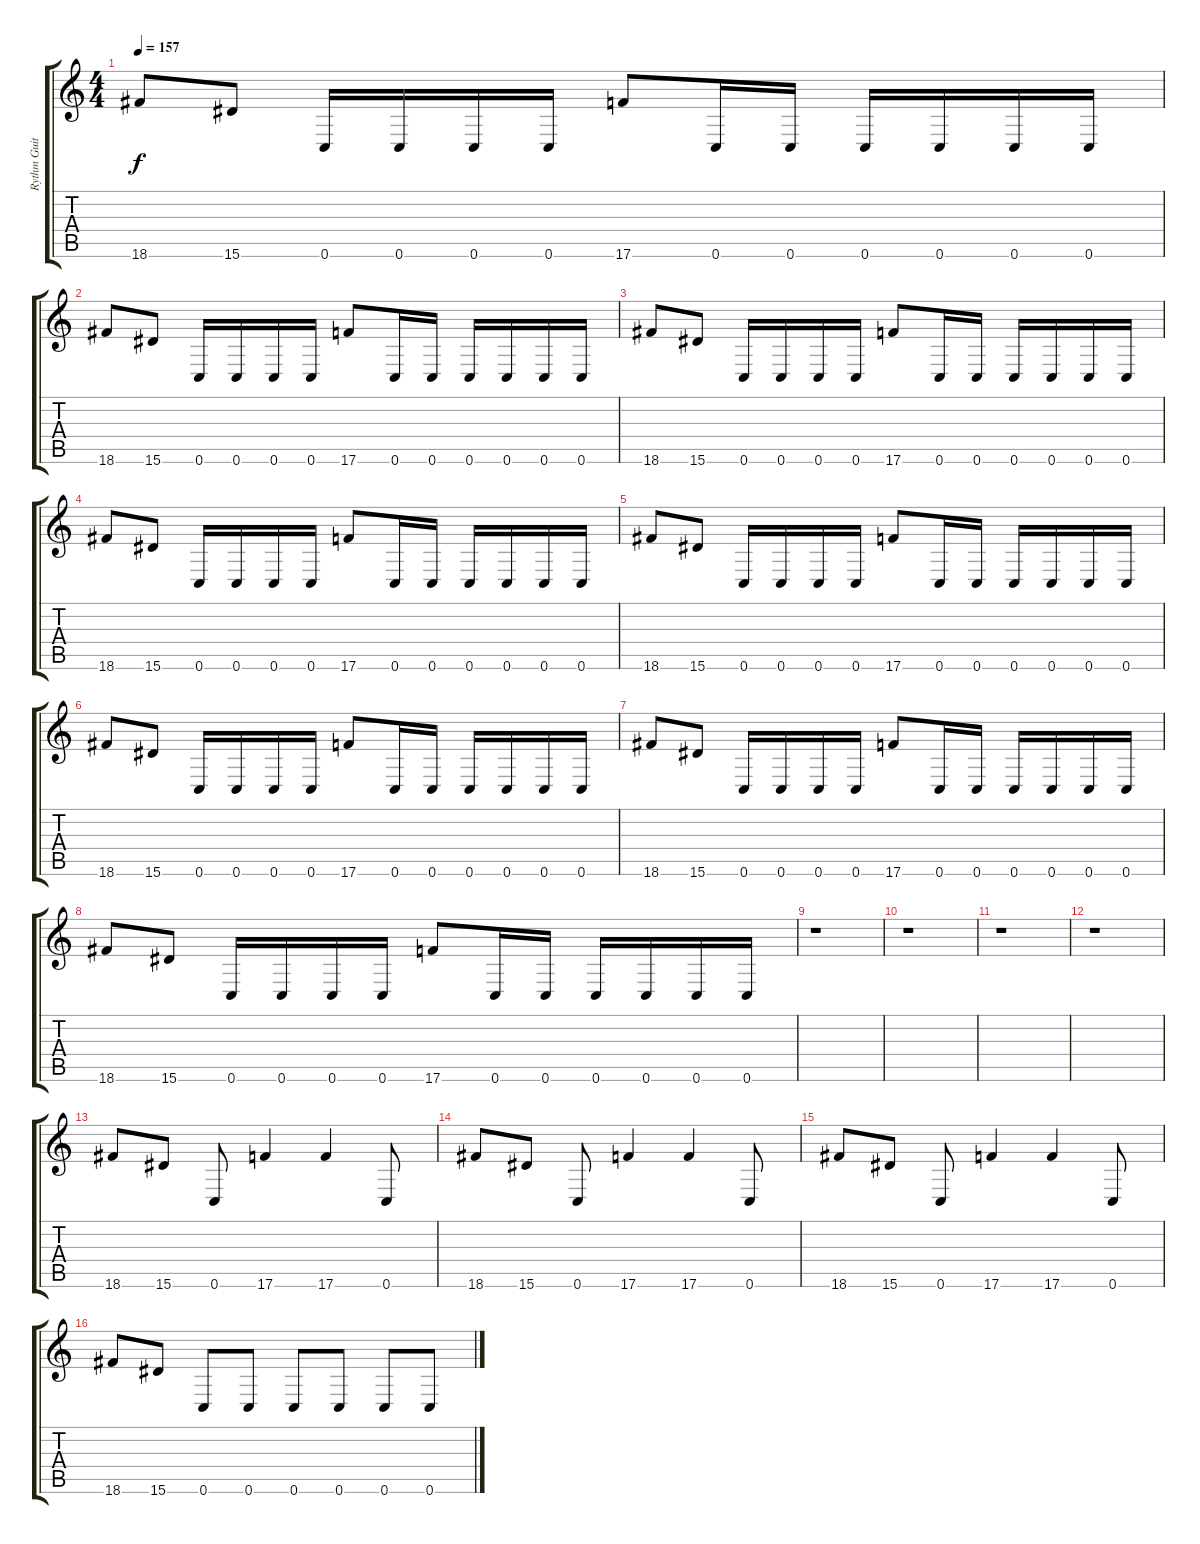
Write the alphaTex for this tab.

\track ("Rythm Guitar" "Rythm Guit") {instrument distortionguitar}
\staff {score tabs}
\tuning (D4 A3 F3 C3 G2 C2) {hide}
\ts (4 4)
\tempo 157
\clef g2
\ks c
18.6.8{dy f} 15.6.8 0.6.16 0.6.16 0.6.16 0.6.16 17.6.8 0.6.16 0.6.16 0.6.16 0.6.16 0.6.16 0.6.16 |
18.6.8 15.6.8 0.6.16 0.6.16 0.6.16 0.6.16 17.6.8 0.6.16 0.6.16 0.6.16 0.6.16 0.6.16 0.6.16 |
18.6.8 15.6.8 0.6.16 0.6.16 0.6.16 0.6.16 17.6.8 0.6.16 0.6.16 0.6.16 0.6.16 0.6.16 0.6.16 |
18.6.8 15.6.8 0.6.16 0.6.16 0.6.16 0.6.16 17.6.8 0.6.16 0.6.16 0.6.16 0.6.16 0.6.16 0.6.16 |
18.6.8 15.6.8 0.6.16 0.6.16 0.6.16 0.6.16 17.6.8 0.6.16 0.6.16 0.6.16 0.6.16 0.6.16 0.6.16 |
18.6.8 15.6.8 0.6.16 0.6.16 0.6.16 0.6.16 17.6.8 0.6.16 0.6.16 0.6.16 0.6.16 0.6.16 0.6.16 |
18.6.8 15.6.8 0.6.16 0.6.16 0.6.16 0.6.16 17.6.8 0.6.16 0.6.16 0.6.16 0.6.16 0.6.16 0.6.16 |
18.6.8 15.6.8 0.6.16 0.6.16 0.6.16 0.6.16 17.6.8 0.6.16 0.6.16 0.6.16 0.6.16 0.6.16 0.6.16 |
r.1 |
r.1 |
r.1 |
r.1 |
18.6.8 15.6.8 0.6.8 17.6.4 17.6.4 0.6.8 |
18.6.8 15.6.8 0.6.8 17.6.4 17.6.4 0.6.8 |
18.6.8 15.6.8 0.6.8 17.6.4 17.6.4 0.6.8 |
18.6.8 15.6.8 0.6.8 0.6.8 0.6.8 0.6.8 0.6.8 0.6.8
